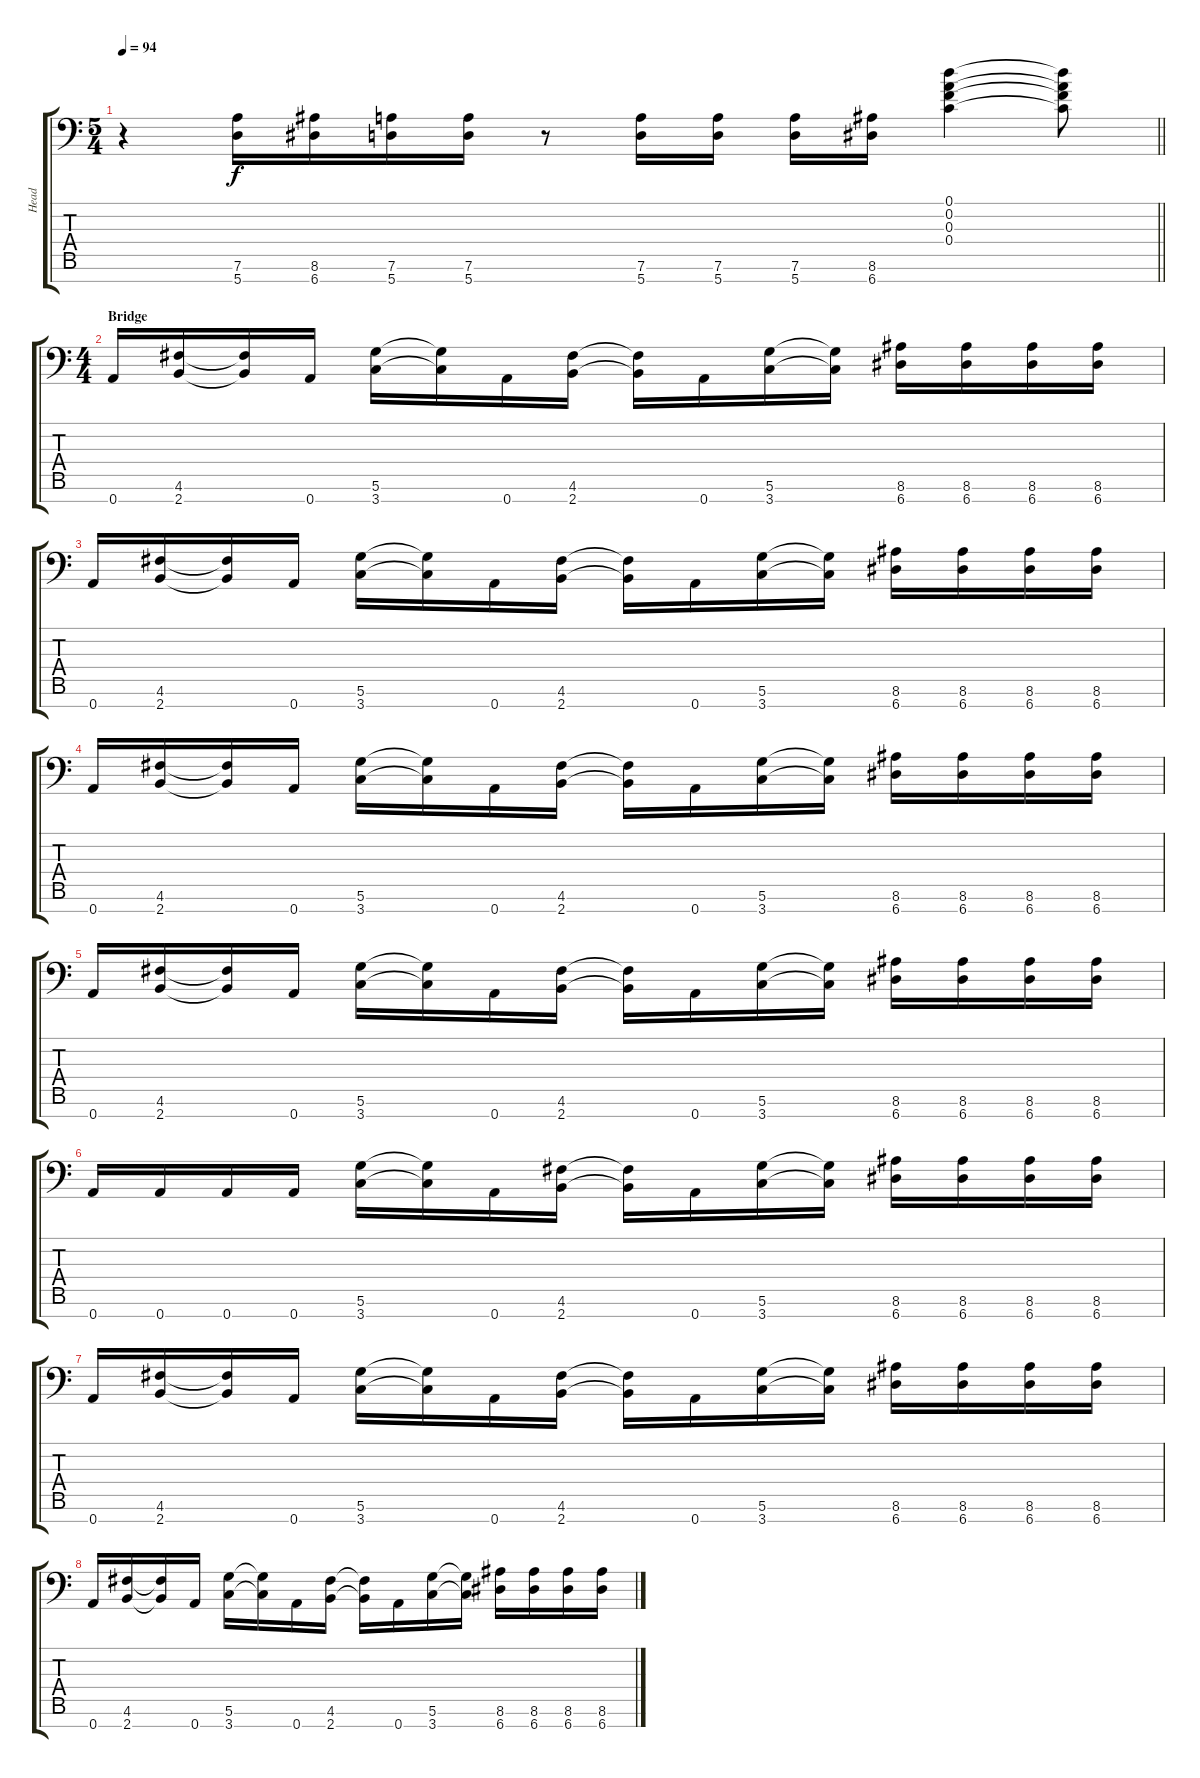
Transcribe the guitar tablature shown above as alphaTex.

\track ("Head" "Head") {instrument distortionguitar}
\staff {score tabs}
\tuning (D4 A3 F3 C3 G2 D2 A1) {hide}
\ts (5 4)
\tempo 94
\clef f4
\barLineRight lightlight
\ks c
r.4{dy f} (7.6 5.7).16 (8.6 6.7).16 (7.6 5.7).16 (7.6 5.7).16 r.8 (7.6 5.7).16 (7.6 5.7).16 (7.6 5.7).16 (8.6 6.7).16 (0.1 0.2 0.3 0.4).4 (0.1{t} 0.2{t} 0.3{t} 0.4{t}).8 |
\ts (4 4)
\section ("" "Bridge")
0.7.16 (4.6 2.7).16 (4.6{t} 2.7{t}).16 0.7.16 (5.6 3.7).16 (5.6{t} 3.7{t}).16 0.7.16 (4.6 2.7).16 (4.6{t} 2.7{t}).16 0.7.16 (5.6 3.7).16 (5.6{t} 3.7{t}).16 (8.6 6.7).16 (8.6 6.7).16 (8.6 6.7).16 (8.6 6.7).16 |
0.7.16 (4.6 2.7).16 (4.6{t} 2.7{t}).16 0.7.16 (5.6 3.7).16 (5.6{t} 3.7{t}).16 0.7.16 (4.6 2.7).16 (4.6{t} 2.7{t}).16 0.7.16 (5.6 3.7).16 (5.6{t} 3.7{t}).16 (8.6 6.7).16 (8.6 6.7).16 (8.6 6.7).16 (8.6 6.7).16 |
0.7.16 (4.6 2.7).16 (4.6{t} 2.7{t}).16 0.7.16 (5.6 3.7).16 (5.6{t} 3.7{t}).16 0.7.16 (4.6 2.7).16 (4.6{t} 2.7{t}).16 0.7.16 (5.6 3.7).16 (5.6{t} 3.7{t}).16 (8.6 6.7).16 (8.6 6.7).16 (8.6 6.7).16 (8.6 6.7).16 |
0.7.16 (4.6 2.7).16 (4.6{t} 2.7{t}).16 0.7.16 (5.6 3.7).16 (5.6{t} 3.7{t}).16 0.7.16 (4.6 2.7).16 (4.6{t} 2.7{t}).16 0.7.16 (5.6 3.7).16 (5.6{t} 3.7{t}).16 (8.6 6.7).16 (8.6 6.7).16 (8.6 6.7).16 (8.6 6.7).16 |
0.7.16 0.7.16 0.7.16 0.7.16 (5.6 3.7).16 (5.6{t} 3.7{t}).16 0.7.16 (4.6 2.7).16 (4.6{t} 2.7{t}).16 0.7.16 (5.6 3.7).16 (5.6{t} 3.7{t}).16 (8.6 6.7).16 (8.6 6.7).16 (8.6 6.7).16 (8.6 6.7).16 |
0.7.16 (4.6 2.7).16 (4.6{t} 2.7{t}).16 0.7.16 (5.6 3.7).16 (5.6{t} 3.7{t}).16 0.7.16 (4.6 2.7).16 (4.6{t} 2.7{t}).16 0.7.16 (5.6 3.7).16 (5.6{t} 3.7{t}).16 (8.6 6.7).16 (8.6 6.7).16 (8.6 6.7).16 (8.6 6.7).16 |
0.7.16 (4.6 2.7).16 (4.6{t} 2.7{t}).16 0.7.16 (5.6 3.7).16 (5.6{t} 3.7{t}).16 0.7.16 (4.6 2.7).16 (4.6{t} 2.7{t}).16 0.7.16 (5.6 3.7).16 (5.6{t} 3.7{t}).16 (8.6 6.7).16 (8.6 6.7).16 (8.6 6.7).16 (8.6 6.7).16
